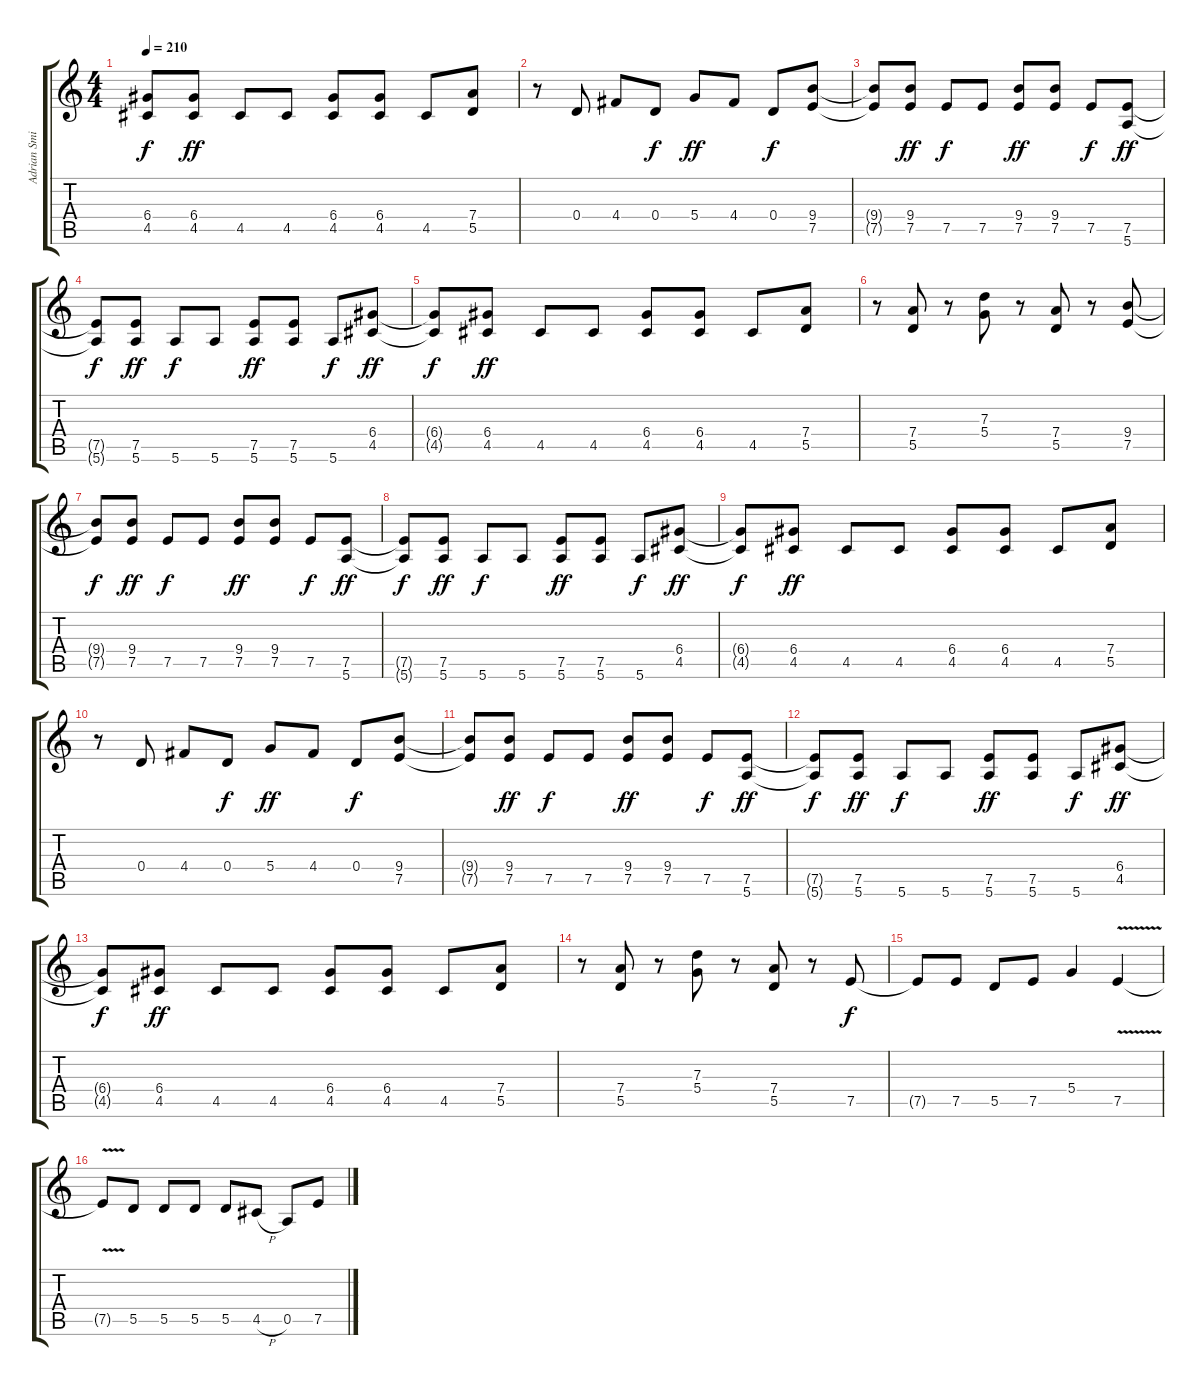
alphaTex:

\track ("Adrian Smith" "Adrian Smi") {instrument distortionguitar}
\staff {score tabs}
\tuning (E4 B3 G3 D3 A2 E2) {hide}
\ts (4 4)
\tempo 210
\clef g2
\ks c
(6.4{t} 4.5{t}).8{dy f} (6.4 4.5).8{dy ff} 4.5.8 4.5.8 (6.4 4.5).8 (6.4 4.5).8 4.5.8 (7.4 5.5).8 |
r.8 0.4.8 4.4.8 0.4.8{dy f} 5.4.8{dy ff} 4.4.8 0.4.8{dy f} (9.4 7.5).8 |
(9.4{t} 7.5{t}).8 (9.4 7.5).8{dy ff} 7.5.8{dy f} 7.5.8 (9.4 7.5).8{dy ff} (9.4 7.5).8 7.5.8{dy f} (7.5 5.6).8{dy ff} |
(7.5{t} 5.6{t}).8{dy f} (7.5 5.6).8{dy ff} 5.6.8{dy f} 5.6.8 (7.5 5.6).8{dy ff} (7.5 5.6).8 5.6.8{dy f} (6.4 4.5).8{dy ff} |
(6.4{t} 4.5{t}).8{dy f} (6.4 4.5).8{dy ff} 4.5.8 4.5.8 (6.4 4.5).8 (6.4 4.5).8 4.5.8 (7.4 5.5).8 |
r.8 (7.4 5.5).8 r.8 (7.3 5.4).8 r.8 (7.4 5.5).8 r.8 (9.4 7.5).8 |
(9.4{t} 7.5{t}).8{dy f} (9.4 7.5).8{dy ff} 7.5.8{dy f} 7.5.8 (9.4 7.5).8{dy ff} (9.4 7.5).8 7.5.8{dy f} (7.5 5.6).8{dy ff} |
(7.5{t} 5.6{t}).8{dy f} (7.5 5.6).8{dy ff} 5.6.8{dy f} 5.6.8 (7.5 5.6).8{dy ff} (7.5 5.6).8 5.6.8{dy f} (6.4 4.5).8{dy ff} |
(6.4{t} 4.5{t}).8{dy f} (6.4 4.5).8{dy ff} 4.5.8 4.5.8 (6.4 4.5).8 (6.4 4.5).8 4.5.8 (7.4 5.5).8 |
r.8 0.4.8 4.4.8 0.4.8{dy f} 5.4.8{dy ff} 4.4.8 0.4.8{dy f} (9.4 7.5).8 |
(9.4{t} 7.5{t}).8 (9.4 7.5).8{dy ff} 7.5.8{dy f} 7.5.8 (9.4 7.5).8{dy ff} (9.4 7.5).8 7.5.8{dy f} (7.5 5.6).8{dy ff} |
(7.5{t} 5.6{t}).8{dy f} (7.5 5.6).8{dy ff} 5.6.8{dy f} 5.6.8 (7.5 5.6).8{dy ff} (7.5 5.6).8 5.6.8{dy f} (6.4 4.5).8{dy ff} |
(6.4{t} 4.5{t}).8{dy f} (6.4 4.5).8{dy ff} 4.5.8 4.5.8 (6.4 4.5).8 (6.4 4.5).8 4.5.8 (7.4 5.5).8 |
r.8 (7.4 5.5).8 r.8 (7.3 5.4).8 r.8 (7.4 5.5).8 r.8 7.5.8{dy f} |
7.5{t}.8 7.5.8 5.5.8 7.5.8 5.4.4 7.5{v}.4 |
7.5{t}.8 5.5.8 5.5.8 5.5.8 5.5.8 4.5{h}.8 0.5.8 7.5.8
